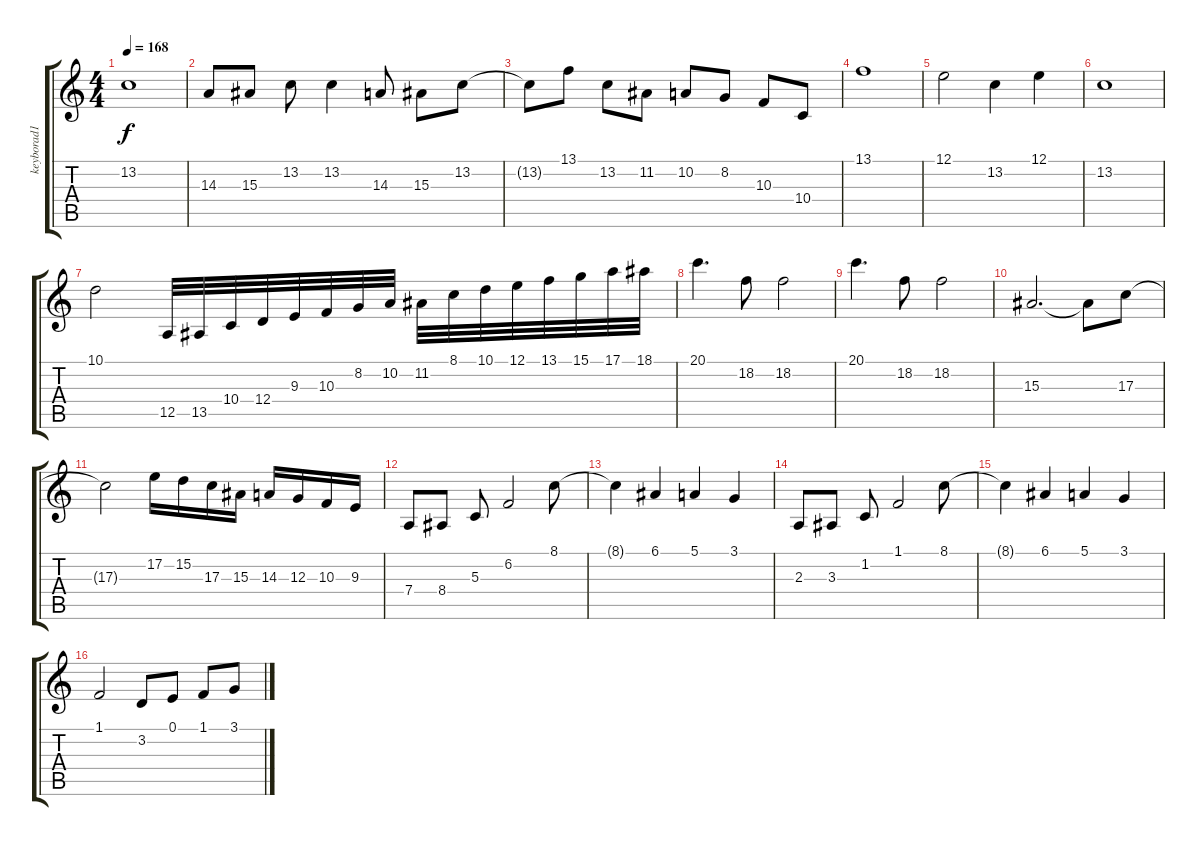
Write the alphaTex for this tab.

\track ("keyborad1" "keyborad1") {instrument stringensemble1}
\staff {score tabs}
\tuning (E4 B3 G3 D3 A2 E2) {hide}
\ts (4 4)
\tempo 168
\clef g2
\ks c
13.2.1{dy f} |
14.3.8 15.3.8 13.2.8 13.2.4 14.3.8 15.3.8 13.2.8 |
13.2{t}.8 13.1.8 13.2.8 11.2.8 10.2.8 8.2.8 10.3.8 10.4.8 |
13.1.1 |
12.1.2 13.2.4 12.1.4 |
13.2.1 |
10.1.2 12.5.32 13.5.32 10.4.32 12.4.32 9.3.32 10.3.32 8.2.32 10.2.32 11.2.32 8.1.32 10.1.32 12.1.32 13.1.32 15.1.32 17.1.32 18.1.32 |
20.1.4{d} 18.2.8 18.2.2 |
20.1.4{d} 18.2.8 18.2.2 |
15.3.2{d} 15.3{t}.8 17.3.8 |
17.3{t}.2 17.2.16 15.2.16 17.3.16 15.3.16 14.3.16 12.3.16 10.3.16 9.3.16 |
7.4.8 8.4.8 5.3.8 6.2.2 8.1.8 |
8.1{t}.4 6.1.4 5.1.4 3.1.4 |
2.3.8 3.3.8 1.2.8 1.1.2 8.1.8 |
8.1{t}.4 6.1.4 5.1.4 3.1.4 |
1.1.2 3.2.8 0.1.8 1.1.8 3.1.8
